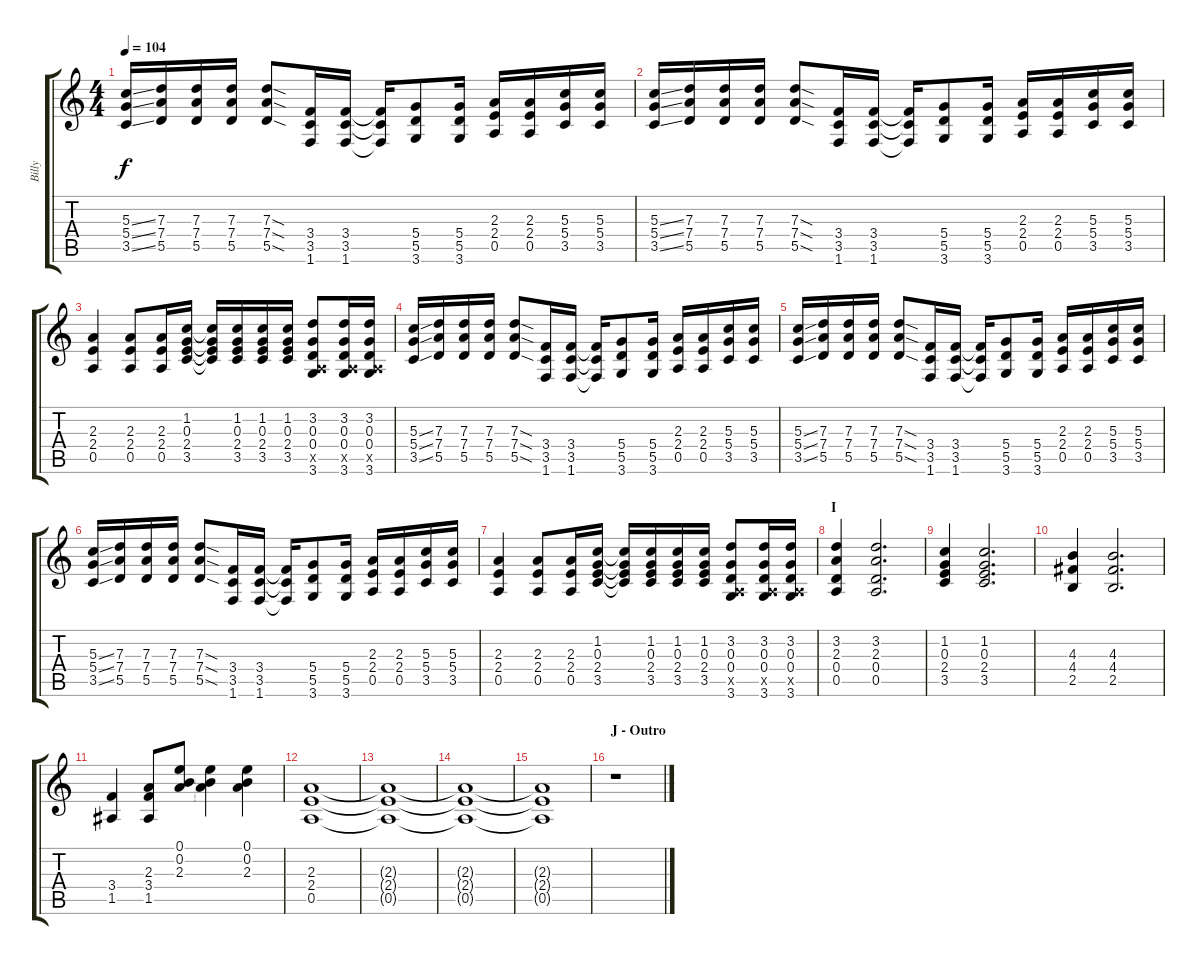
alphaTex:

\track ("Billy" "Billy") {instrument overdrivenguitar}
\staff {score tabs}
\tuning (E4 B3 G3 D3 A2 E2) {hide}
\ts (4 4)
\tempo 104
\clef g2
\ks c
(5.3{ss} 5.4{ss} 3.5{ss}).16{dy f} (7.3 7.4 5.5).16 (7.3 7.4 5.5).16 (7.3 7.4 5.5).16 (7.3{sod} 7.4{sod} 5.5{sod}).8 (3.4 3.5 1.6).16 (3.4 3.5 1.6).16 (3.4{t} 3.5{t} 1.6{t}).16 (5.4 5.5 3.6).8 (5.4 5.5 3.6).16 (2.3 2.4 0.5).16 (2.3 2.4 0.5).16 (5.3 5.4 3.5).16 (5.3 5.4 3.5).16 |
(5.3{ss} 5.4{ss} 3.5{ss}).16 (7.3 7.4 5.5).16 (7.3 7.4 5.5).16 (7.3 7.4 5.5).16 (7.3{sod} 7.4{sod} 5.5{sod}).8 (3.4 3.5 1.6).16 (3.4 3.5 1.6).16 (3.4{t} 3.5{t} 1.6{t}).16 (5.4 5.5 3.6).8 (5.4 5.5 3.6).16 (2.3 2.4 0.5).16 (2.3 2.4 0.5).16 (5.3 5.4 3.5).16 (5.3 5.4 3.5).16 |
(2.3 2.4 0.5).4 (2.3 2.4 0.5).8 (2.3 2.4 0.5).16 (1.2 0.3 2.4 3.5).16 (1.2{t} 0.3{t} 2.4{t} 3.5{t}).16 (1.2 0.3 2.4 3.5).16 (1.2 0.3 2.4 3.5).16 (1.2 0.3 2.4 3.5).16 (3.2 0.3 0.4 0.5{x} 3.6).8 (3.2 0.3 0.4 0.5{x} 3.6).16 (3.2 0.3 0.4 0.5{x} 3.6).16 |
(5.3{ss} 5.4{ss} 3.5{ss}).16 (7.3 7.4 5.5).16 (7.3 7.4 5.5).16 (7.3 7.4 5.5).16 (7.3{sod} 7.4{sod} 5.5{sod}).8 (3.4 3.5 1.6).16 (3.4 3.5 1.6).16 (3.4{t} 3.5{t} 1.6{t}).16 (5.4 5.5 3.6).8 (5.4 5.5 3.6).16 (2.3 2.4 0.5).16 (2.3 2.4 0.5).16 (5.3 5.4 3.5).16 (5.3 5.4 3.5).16 |
(5.3{ss} 5.4{ss} 3.5{ss}).16 (7.3 7.4 5.5).16 (7.3 7.4 5.5).16 (7.3 7.4 5.5).16 (7.3{sod} 7.4{sod} 5.5{sod}).8 (3.4 3.5 1.6).16 (3.4 3.5 1.6).16 (3.4{t} 3.5{t} 1.6{t}).16 (5.4 5.5 3.6).8 (5.4 5.5 3.6).16 (2.3 2.4 0.5).16 (2.3 2.4 0.5).16 (5.3 5.4 3.5).16 (5.3 5.4 3.5).16 |
(5.3{ss} 5.4{ss} 3.5{ss}).16 (7.3 7.4 5.5).16 (7.3 7.4 5.5).16 (7.3 7.4 5.5).16 (7.3{sod} 7.4{sod} 5.5{sod}).8 (3.4 3.5 1.6).16 (3.4 3.5 1.6).16 (3.4{t} 3.5{t} 1.6{t}).16 (5.4 5.5 3.6).8 (5.4 5.5 3.6).16 (2.3 2.4 0.5).16 (2.3 2.4 0.5).16 (5.3 5.4 3.5).16 (5.3 5.4 3.5).16 |
(2.3 2.4 0.5).4 (2.3 2.4 0.5).8 (2.3 2.4 0.5).16 (1.2 0.3 2.4 3.5).16 (1.2{t} 0.3{t} 2.4{t} 3.5{t}).16 (1.2 0.3 2.4 3.5).16 (1.2 0.3 2.4 3.5).16 (1.2 0.3 2.4 3.5).16 (3.2 0.3 0.4 0.5{x} 3.6).8 (3.2 0.3 0.4 0.5{x} 3.6).16 (3.2 0.3 0.4 0.5{x} 3.6).16 |
\section ("" "I")
(3.2 2.3 0.4 0.5).4 (3.2 2.3 0.4 0.5).2{d} |
(1.2 0.3 2.4 3.5).4 (1.2 0.3 2.4 3.5).2{d} |
(4.3 4.4 2.5).4 (4.3 4.4 2.5).2{d} |
(3.4 1.5).4 (2.3 3.4 1.5).8 (0.1 0.2 2.3).8 (0.1{t} 0.2{t} 2.3{t}).4 (0.1 0.2 2.3).4 |
(2.3 2.4 0.5).1 |
(2.3{t} 2.4{t} 0.5{t}).1 |
(2.3{t} 2.4{t} 0.5{t}).1 |
(2.3{t} 2.4{t} 0.5{t}).1 |
\section ("" "J - Outro")
r.1
